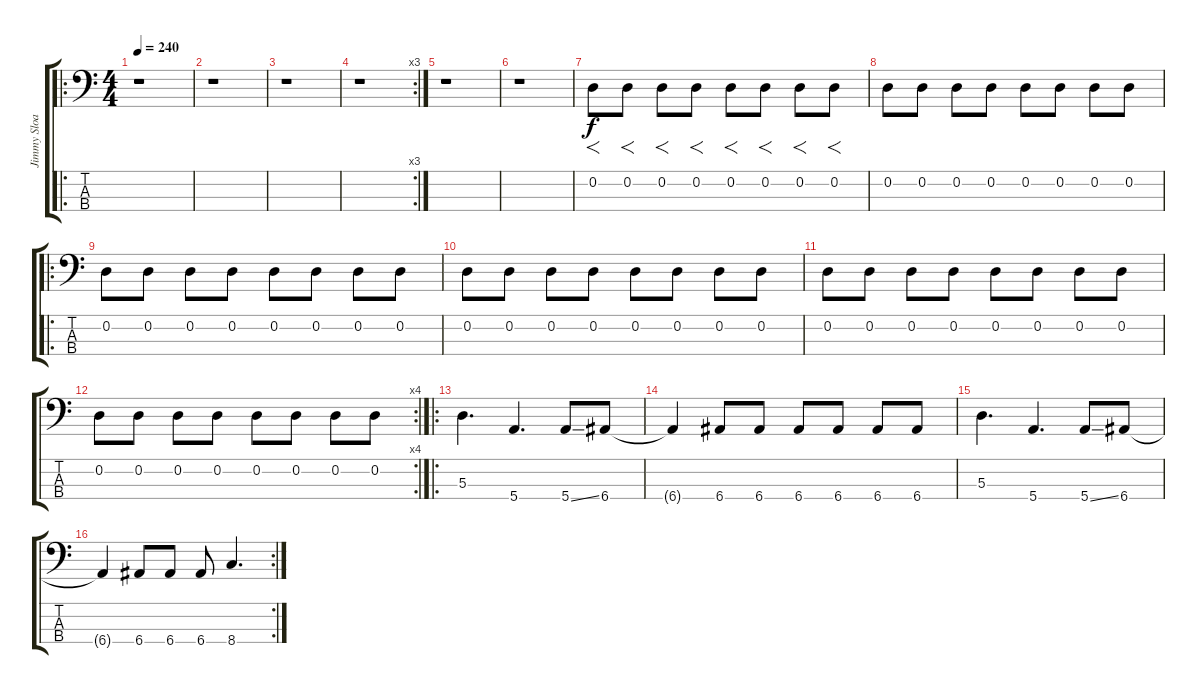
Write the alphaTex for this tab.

\track ("Jimmy Sloas" "Jimmy Sloa") {instrument electricbasspick}
\staff {score tabs}
\tuning (G2 D2 A1 E1) {hide}
\ro
\ts (4 4)
\tempo 240
\clef f4
\ks c
r.1{dy f instrument electricbasspick} |
r.1 |
r.1 |
\rc 3
r.1 |
r.1 |
r.1 |
0.2.8{f} 0.2.8{f} 0.2.8{f} 0.2.8{f} 0.2.8{f} 0.2.8{f} 0.2.8{f} 0.2.8{f} |
0.2.8 0.2.8 0.2.8 0.2.8 0.2.8 0.2.8 0.2.8 0.2.8 |
\ro
0.2.8 0.2.8 0.2.8 0.2.8 0.2.8 0.2.8 0.2.8 0.2.8 |
0.2.8 0.2.8 0.2.8 0.2.8 0.2.8 0.2.8 0.2.8 0.2.8 |
0.2.8 0.2.8 0.2.8 0.2.8 0.2.8 0.2.8 0.2.8 0.2.8 |
\rc 4
0.2.8 0.2.8 0.2.8 0.2.8 0.2.8 0.2.8 0.2.8 0.2.8 |
\ro
5.3.4{d} 5.4.4{d} 5.4{ss}.8 6.4.8 |
6.4{t}.4 6.4.8 6.4.8 6.4.8 6.4.8 6.4.8 6.4.8 |
5.3.4{d} 5.4.4{d} 5.4{ss}.8 6.4.8 |
\rc 2
6.4{t}.4 6.4.8 6.4.8 6.4.8 8.4.4{d}
